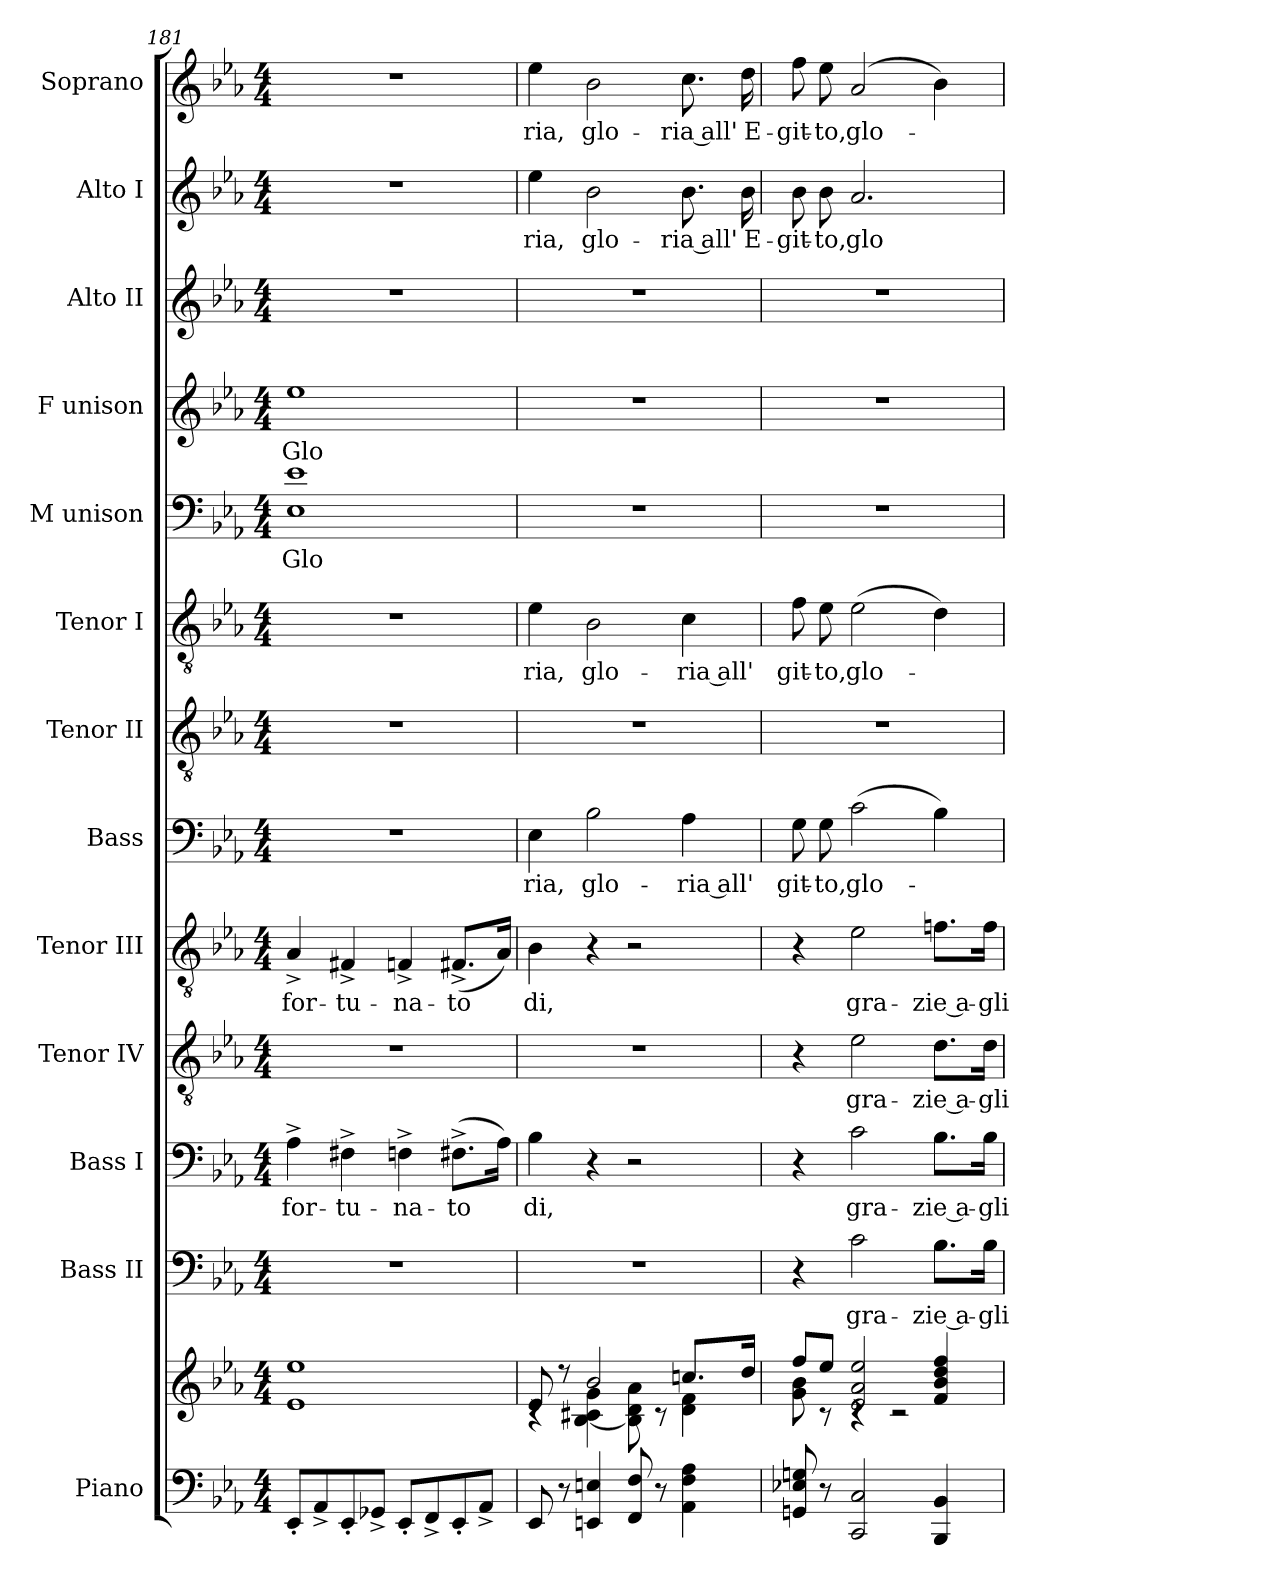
**kern	**kern	**kern	**text	**kern	**text	**kern	**text	**kern	**text	**kern	**text	**kern	**kern	**text	**kern	**text	**kern	**text	**kern	**kern	**text	**kern	**text
*part13	*part13	*part12	*part12	*part11	*part11	*part10	*part10	*part9	*part9	*part8	*part8	*part7	*part6	*part6	*part5	*part5	*part4	*part4	*part3	*part2	*part2	*part1	*part1
*staff14	*staff13	*staff12	*staff12	*staff11	*staff11	*staff10	*staff10	*staff9	*staff9	*staff8	*staff8	*staff7	*staff6	*staff6	*staff5	*staff5	*staff4	*staff4	*staff3	*staff2	*staff2	*staff1	*staff1
*I"Piano	*	*I"Bass II	*	*I"Bass I	*	*I"Tenor IV	*	*I"Tenor III	*	*I"Bass	*	*I"Tenor II	*I"Tenor I	*	*I"M unison	*	*I"F unison	*	*I"Alto II	*I"Alto I	*	*I"Soprano	*
*	*	*I'B.II	*	*I'B.I	*	*I'T.IV	*	*I'T.III	*	*I'B.	*	*I'T.II	*I'T.I	*	*I'M.u.	*	*I'F.u.	*	*I'A.II	*I'A.I	*	*I'S.	*
*clefF4	*clefG2	*clefF4	*	*clefF4	*	*clefGv2	*	*clefGv2	*	*clefF4	*	*clefGv2	*clefGv2	*	*clefF4	*	*clefG2	*	*clefG2	*clefG2	*	*clefG2	*
*k[b-e-a-]	*k[b-e-a-]	*k[b-e-a-]	*	*k[b-e-a-]	*	*k[b-e-a-]	*	*k[b-e-a-]	*	*k[b-e-a-]	*	*k[b-e-a-]	*k[b-e-a-]	*	*k[b-e-a-]	*	*k[b-e-a-]	*	*k[b-e-a-]	*k[b-e-a-]	*	*k[b-e-a-]	*
*M4/4	*M4/4	*M4/4	*	*M4/4	*	*M4/4	*	*M4/4	*	*M4/4	*	*M4/4	*M4/4	*	*M4/4	*	*M4/4	*	*M4/4	*M4/4	*	*M4/4	*
=181	=181	=181	=181	=181	=181	=181	=181	=181	=181	=181	=181	=181	=181	=181	=181	=181	=181	=181	=181	=181	=181	=181	=181
!	!	!	!	!	!LO:LY:b	!	!	!	!LO:LY:b	!	!	!	!	!	!	!LO:LY:b	!	!LO:LY:b	!	!	!	!	!
8EE-'/L	1e- 1ee-	1r	.	4A-^\	for-	1r	.	4A-^/	for-	1r	.	1r	1r	.	1E- 1e-	Glo-	1ee-	Glo-	1r	1r	.	1r	.
8AA-^/	.	.	.	.	.	.	.	.	.	.	.	.	.	.	.	.	.	.	.	.	.	.	.
!	!	!	!	!	!LO:LY:b	!	!	!	!LO:LY:b	!	!	!	!	!	!	!	!	!	!	!	!	!	!
8EE-'/	.	.	.	4F#X^\	-tu-	.	.	4F#X^/	-tu-	.	.	.	.	.	.	.	.	.	.	.	.	.	.
8GG-X^/J	.	.	.	.	.	.	.	.	.	.	.	.	.	.	.	.	.	.	.	.	.	.	.
!	!	!	!	!	!LO:LY:b	!	!	!	!LO:LY:b	!	!	!	!	!	!	!	!	!	!	!	!	!	!
8EE-'/L	.	.	.	4Fn^\	-na-	.	.	4Fn^/	-na-	.	.	.	.	.	.	.	.	.	.	.	.	.	.
8FF^/	.	.	.	.	.	.	.	.	.	.	.	.	.	.	.	.	.	.	.	.	.	.	.
!	!	!	!	!	!LO:LY:b	!	!	!	!LO:LY:b	!	!	!	!	!	!	!	!	!	!	!	!	!	!
8EE-'/	.	.	.	(>8.F#X^\L	-to	.	.	(8.F#X^/L	-to	.	.	.	.	.	.	.	.	.	.	.	.	.	.
8AA-^/J	.	.	.	.	.	.	.	.	.	.	.	.	.	.	.	.	.	.	.	.	.	.	.
.	.	.	.	16A-\Jk)	.	.	.	16A-/Jk)	.	.	.	.	.	.	.	.	.	.	.	.	.	.	.
!!LO:PB:g=z
=182	=182	=182	=182	=182	=182	=182	=182	=182	=182	=182	=182	=182	=182	=182	=182	=182	=182	=182	=182	=182	=182	=182	=182
*	*^	*	*	*	*	*	*	*	*	*	*	*	*	*	*	*	*	*	*	*	*	*	*
!	!	!	!	!	!	!LO:LY:b	!	!	!	!LO:LY:b	!	!LO:LY:b	!	!	!LO:LY:b	!	!	!	!	!	!	!LO:LY:b	!	!LO:LY:b
8EE-/	8e-/	4rc	1r	.	4B-\	di,	1r	.	4B-\	di,	4E-\	ria,	1r	4e-\	ria,	1r	.	1r	.	1r	4ee-\	ria,	4ee-\	ria,
8r	8r	.	.	.	.	.	.	.	.	.	.	.	.	.	.	.	.	.	.	.	.	.	.	.
!	!	!	!	!	!	!	!	!	!	!	!	!LO:LY:b	!	!	!LO:LY:b	!	!	!	!	!	!	!LO:LY:b	!	!LO:LY:b
4EEn/ 4En/	2b-/	[4B-\ 4c#X\ 4g\	.	.	4r	.	.	.	4r	.	2B-\	glo-	.	2B-\	glo-	.	.	.	.	.	2b-\	glo-	2b-\	glo-
8FF/ 8F/	.	8B-\] 8d\ 8a-\	.	.	2r	.	.	.	2r	.	.	.	.	.	.	.	.	.	.	.	.	.	.	.
8r	.	8rc	.	.	.	.	.	.	.	.	.	.	.	.	.	.	.	.	.	.	.	.	.	.
!	!	!	!	!	!	!	!	!	!	!	!	!LO:LY:b	!	!	!LO:LY:b	!	!	!	!	!	!	!LO:LY:b	!	!LO:LY:b
4AA-\ 4F\ 4A-\	8.ccn/L	4d\ 4f\	.	.	.	.	.	.	.	.	4A-\	ria all'	.	4c\	ria all'	.	.	.	.	.	8.b-\	ria all'	8.cc\	ria all'
!	!	!	!	!	!	!	!	!	!	!	!	!	!	!	!	!	!	!	!	!	!	!LO:LY:b	!	!LO:LY:b
.	16dd/Jk	.	.	.	.	.	.	.	.	.	.	.	.	.	.	.	.	.	.	.	16b-\	E-	16dd\	E-
=183	=183	=183	=183	=183	=183	=183	=183	=183	=183	=183	=183	=183	=183	=183	=183	=183	=183	=183	=183	=183	=183	=183	=183	=183
!	!	!	!	!	!	!	!	!	!	!	!	!LO:LY:b	!	!	!LO:LY:b	!	!	!	!	!	!	!LO:LY:b	!	!LO:LY:b
8GGn/ 8E-X/ 8Gn/	8ff/L	8g\ 8b-\	4r	.	4r	.	4r	.	4r	.	8G\	git-	1r	8f\	git-	1r	.	1r	.	1r	8b-\	-git-	8ff\	-git-
!	!	!	!	!	!	!	!	!	!	!	!	!LO:LY:b	!	!	!LO:LY:b	!	!	!	!	!	!	!LO:LY:b	!	!LO:LY:b
8r	8ee-/J	8rc	.	.	.	.	.	.	.	.	8G\	-to,	.	8e-\	-to,	.	.	.	.	.	8b-\	-to,	8ee-\	-to,
!	!	!	!	!LO:LY:b	!	!LO:LY:b	!	!LO:LY:b	!	!LO:LY:b	!	!LO:LY:b	!	!	!LO:LY:b	!	!	!	!	!	!	!LO:LY:b	!	!LO:LY:b
2CC/ 2C/	2e-/ 2a-/ 2ee-/	4rc	2c\	gra-	2c\	gra-	2e-\	gra-	2e-\	gra-	(>2c\	glo-	.	(>2e-\	glo-	.	.	.	.	.	2.a-/	glo-	(>2a-/	glo-
.	.	2rc	.	.	.	.	.	.	.	.	.	.	.	.	.	.	.	.	.	.	.	.	.	.
!	!	!	!	!LO:LY:b	!	!LO:LY:b	!	!LO:LY:b	!	!LO:LY:b	!	!	!	!	!	!	!	!	!	!	!	!	!	!
4BBB-/ 4BB-/	4f/ 4b-/ 4dd/ 4ff/	.	8.B-\L	zie a-	8.B-\L	zie a-	8.d\L	zie a-	8.fn\L	zie a-	4B-\)	.	.	4d\)	.	.	.	.	.	.	.	.	4b-\)	.
!	!	!	!	!LO:LY:b	!	!LO:LY:b	!	!LO:LY:b	!	!LO:LY:b	!	!	!	!	!	!	!	!	!	!	!	!	!	!
.	.	.	16B-\Jk	-gli	16B-\Jk	-gli	16d\Jk	-gli	16f\Jk	-gli	.	.	.	.	.	.	.	.	.	.	.	.	.	.
*	*v	*v	*	*	*	*	*	*	*	*	*	*	*	*	*	*	*	*	*	*	*	*	*	*
=	=	=	=	=	=	=	=	=	=	=	=	=	=	=	=	=	=	=	=	=	=	=	=
*-	*-	*-	*-	*-	*-	*-	*-	*-	*-	*-	*-	*-	*-	*-	*-	*-	*-	*-	*-	*-	*-	*-	*-
